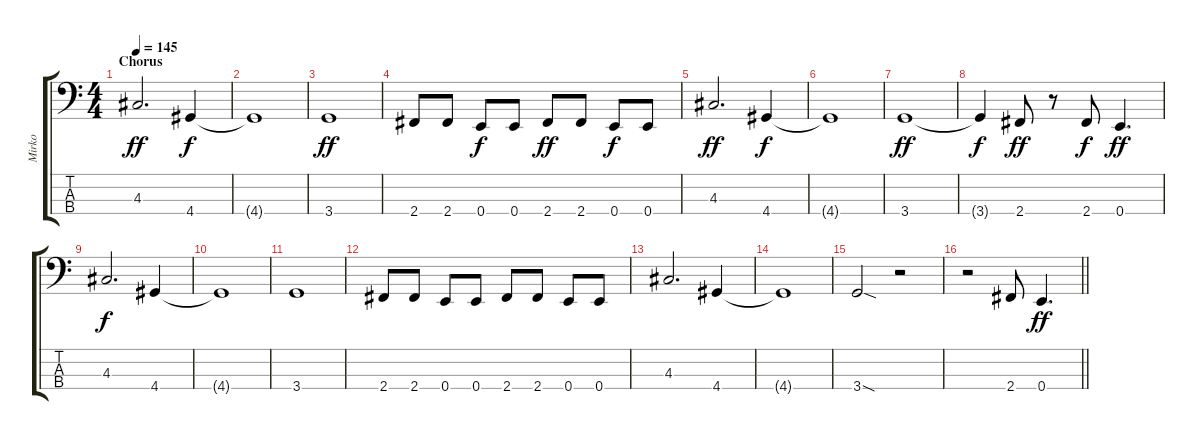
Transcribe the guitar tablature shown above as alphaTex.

\track ("Mirko" "Mirko") {instrument electricbassfinger}
\staff {score tabs}
\tuning (G2 D2 A1 E1) {hide}
\ts (4 4)
\section ("" "Chorus")
\tempo 145
\clef f4
\ks c
4.3.2{d dy ff} 4.4.4{dy f} |
4.4{t}.1 |
3.4.1{dy ff} |
2.4.8 2.4.8 0.4.8{dy f} 0.4.8 2.4.8{dy ff} 2.4.8 0.4.8{dy f} 0.4.8 |
4.3.2{d dy ff} 4.4.4{dy f} |
4.4{t}.1 |
3.4.1{dy ff} |
3.4{t}.4{dy f} 2.4.8{dy ff} r.8 2.4.8{dy f} 0.4.4{d dy ff} |
4.3.2{d dy f} 4.4.4 |
4.4{t}.1 |
3.4.1 |
2.4.8 2.4.8 0.4.8 0.4.8 2.4.8 2.4.8 0.4.8 0.4.8 |
4.3.2{d} 4.4.4 |
4.4{t}.1 |
3.4{sod}.2 r.2 |
\barLineRight lightlight
r.2 2.4.8 0.4.4{d dy ff}
